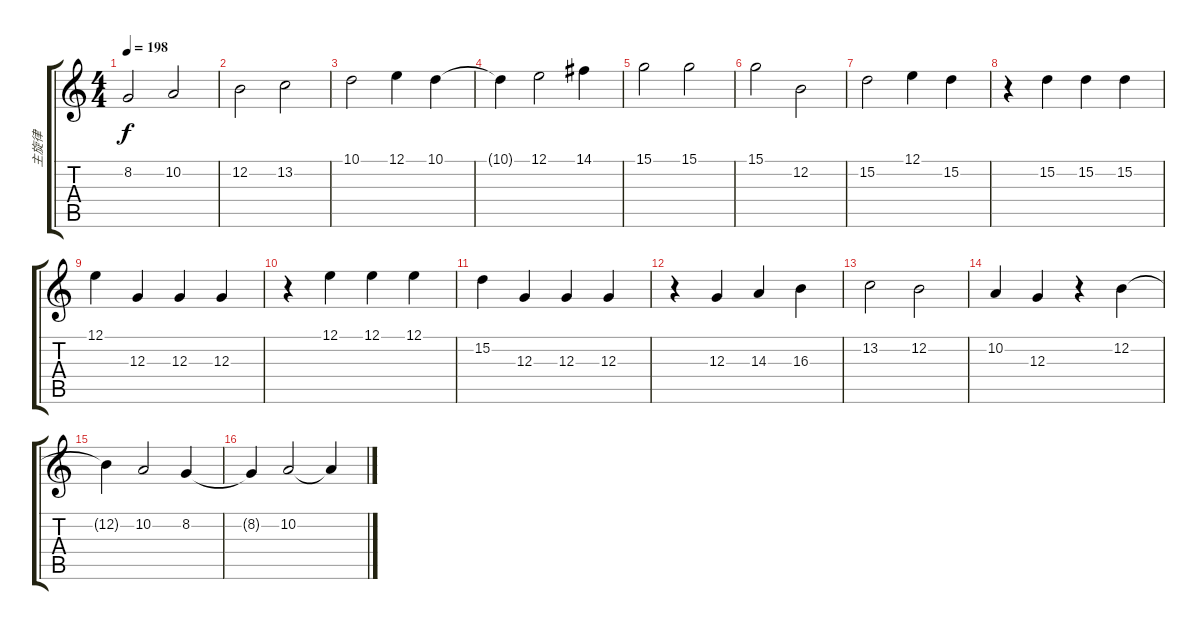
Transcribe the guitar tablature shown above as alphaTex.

\track ("主旋律" "主旋律") {instrument harmonica}
\staff {score tabs}
\tuning (E4 B3 G3 D3 A2 E2) {hide}
\ts (4 4)
\tempo 198
\clef g2
\ks c
8.2.2{dy f} 10.2.2 |
12.2.2 13.2.2 |
10.1.2 12.1.4 10.1.4 |
10.1{t}.4 12.1.2 14.1.4 |
15.1.2 15.1.2 |
15.1.2 12.2.2 |
15.2.2 12.1.4 15.2.4 |
r.4 15.2.4 15.2.4 15.2.4 |
12.1.4 12.3.4 12.3.4 12.3.4 |
r.4 12.1.4 12.1.4 12.1.4 |
15.2.4 12.3.4 12.3.4 12.3.4 |
r.4 12.3.4 14.3.4 16.3.4 |
13.2.2 12.2.2 |
10.2.4 12.3.4 r.4 12.2.4 |
12.2{t}.4 10.2.2 8.2.4 |
8.2{t}.4 10.2.2 10.2{t}.4
